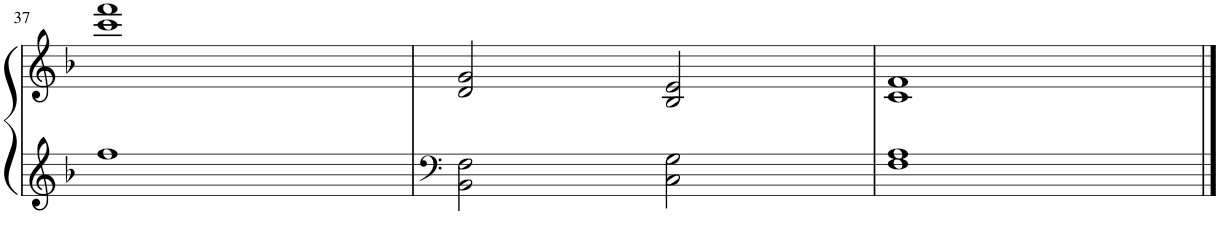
**kern	**kern
*part1	*part1
*staff2	*staff1
*I"Grand Piano	*
*I'Pno.	*
!!LO:PB:g=z
*clefG2	*clefG2
*k[b-]	*k[b-]
*M4/4	*M4/4
=37	=37
1ff	1ccc 1fff
=38	=38
*clefF4	*
2BB-\ 2F\	2d/ 2g/
2C\ 2G\	2B-/ 2e/
=39	=39
1F 1A	1c 1f
==	==
*-	*-
